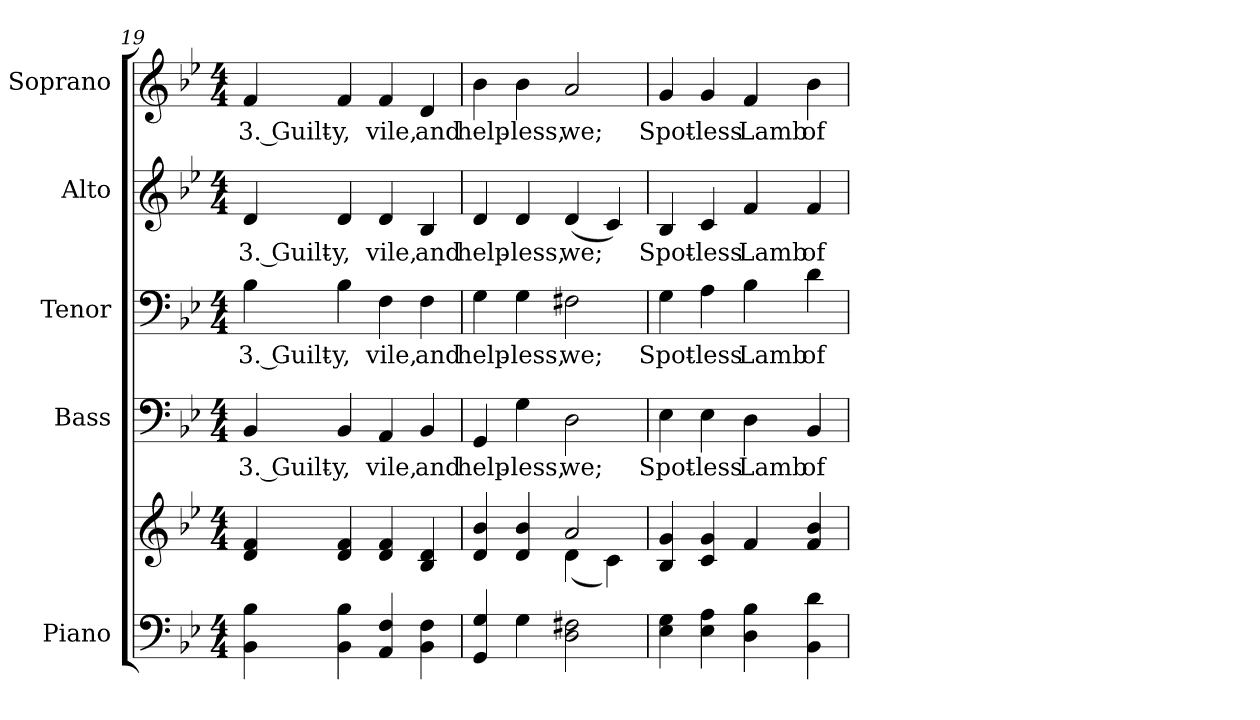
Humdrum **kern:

**kern	**kern	**kern	**text	**kern	**text	**kern	**text	**kern	**text
*part5	*part5	*part4	*part4	*part3	*part3	*part2	*part2	*part1	*part1
*staff6	*staff5	*staff4	*staff4	*staff3	*staff3	*staff2	*staff2	*staff1	*staff1
*I"Piano	*	*I"Bass	*	*I"Tenor	*	*I"Alto	*	*I"Soprano	*
*I'Pno.	*	*I'B.	*	*I'T.	*	*I'A.	*	*I'S.	*
*clefF4	*clefG2	*clefF4	*	*clefF4	*	*clefG2	*	*clefG2	*
*k[b-e-]	*k[b-e-]	*k[b-e-]	*	*k[b-e-]	*	*k[b-e-]	*	*k[b-e-]	*
*B-:	*B-:	*B-:	*	*B-:	*	*B-:	*	*B-:	*
*M4/4	*M4/4	*M4/4	*	*M4/4	*	*M4/4	*	*M4/4	*
=19	=19	=19	=19	=19	=19	=19	=19	=19	=19
!	!	!	!LO:LY:b:color=#000000	!	!	!	!	!	!
!	!	!	!	!	!LO:LY:b:color=#000000	!	!	!	!
!	!	!	!	!	!	!	!LO:LY:b:color=#000000	!	!
!	!	!	!	!	!	!	!	!	!LO:LY:b:color=#000000
4BB-i\ 4B-i	4di/ 4fi	4BB-i/	3. Guilt-	4B-i\	3. Guilt-	4di/	3. Guilt-	4fi/	3. Guilt-
!	!	!	!LO:LY:b:color=#000000	!	!	!	!	!	!
!	!	!	!	!	!LO:LY:b:color=#000000	!	!	!	!
!	!	!	!	!	!	!	!LO:LY:b:color=#000000	!	!
!	!	!	!	!	!	!	!	!	!LO:LY:b:color=#000000
4BB-i\ 4B-i	4di/ 4fi	4BB-i/	-y,	4B-i\	-y,	4di/	-y,	4fi/	-y,
!	!	!	!LO:LY:b:color=#000000	!	!	!	!	!	!
!	!	!	!	!	!LO:LY:b:color=#000000	!	!	!	!
!	!	!	!	!	!	!	!LO:LY:b:color=#000000	!	!
!	!	!	!	!	!	!	!	!	!LO:LY:b:color=#000000
4AAi/ 4Fi	4di/ 4fi	4AAi/	vile,	4Fi\	vile,	4di/	vile,	4fi/	vile,
!	!	!	!LO:LY:b:color=#000000	!	!	!	!	!	!
!	!	!	!	!	!LO:LY:b:color=#000000	!	!	!	!
!	!	!	!	!	!	!	!LO:LY:b:color=#000000	!	!
!	!	!	!	!	!	!	!	!	!LO:LY:b:color=#000000
4BB-i\ 4Fi	4B-i/ 4di	4BB-i/	and	4Fi\	and	4B-i/	and	4di/	and
=20	=20	=20	=20	=20	=20	=20	=20	=20	=20
*	*^	*	*	*	*	*	*	*	*
!	!	!	!	!LO:LY:b:color=#000000	!	!	!	!	!	!
!	!	!	!	!	!	!LO:LY:b:color=#000000	!	!	!	!
!	!	!	!	!	!	!	!	!LO:LY:b:color=#000000	!	!
!	!	!	!	!	!	!	!	!	!	!LO:LY:b:color=#000000
4GGi/ 4Gi	4di/ 4b-i	2ryy	4GGi/	help-	4Gi\	help-	4di/	help-	4b-i\	help-
!	!	!	!	!LO:LY:b:color=#000000	!	!	!	!	!	!
!	!	!	!	!	!	!LO:LY:b:color=#000000	!	!	!	!
!	!	!	!	!	!	!	!	!LO:LY:b:color=#000000	!	!
!	!	!	!	!	!	!	!	!	!	!LO:LY:b:color=#000000
4Gi\	4di/ 4b-i	.	4Gi\	-less,	4Gi\	-less,	4di/	-less,	4b-i\	-less,
!	!	!	!	!LO:LY:b:color=#000000	!	!	!	!	!	!
!	!	!	!	!	!	!LO:LY:b:color=#000000	!	!	!	!
!	!	!	!	!	!	!	!	!LO:LY:b:color=#000000	!	!
!	!	!	!	!	!	!	!	!	!	!LO:LY:b:color=#000000
2Di\ 2F#Xi	2ai/	(4di\	2Di\	we;	2F#Xi\	we;	(4di/	we;	2ai/	we;
.	.	4ci\)	.	.	.	.	4ci/)	.	.	.
*	*v	*v	*	*	*	*	*	*	*	*
!!LO:PB:g=z
=21	=21	=21	=21	=21	=21	=21	=21	=21	=21
*	*^	*	*	*	*	*	*	*	*
!	!	!	!	!LO:LY:b:color=#000000	!	!	!	!	!	!
*	*v	*v	*	*	*	*	*	*	*	*
*	*^	*	*	*	*	*	*	*	*
!	!	!	!	!	!	!LO:LY:b:color=#000000	!	!	!	!
*	*v	*v	*	*	*	*	*	*	*	*
*	*^	*	*	*	*	*	*	*	*
!	!	!	!	!	!	!	!	!LO:LY:b:color=#000000	!	!
*	*v	*v	*	*	*	*	*	*	*	*
*	*^	*	*	*	*	*	*	*	*
!	!	!	!	!	!	!	!	!	!	!LO:LY:b:color=#000000
*	*v	*v	*	*	*	*	*	*	*	*
4E-i\ 4Gi	4B-i/ 4gi	4E-i\	Spot-	4Gi\	Spot-	4B-i/	Spot-	4gi/	Spot-
!	!	!	!LO:LY:b:color=#000000	!	!	!	!	!	!
!	!	!	!	!	!LO:LY:b:color=#000000	!	!	!	!
!	!	!	!	!	!	!	!LO:LY:b:color=#000000	!	!
!	!	!	!	!	!	!	!	!	!LO:LY:b:color=#000000
4E-i\ 4Ai	4ci/ 4gi	4E-i\	-less	4Ai\	-less	4ci/	-less	4gi/	-less
!	!	!	!LO:LY:b:color=#000000	!	!	!	!	!	!
!	!	!	!	!	!LO:LY:b:color=#000000	!	!	!	!
!	!	!	!	!	!	!	!LO:LY:b:color=#000000	!	!
!	!	!	!	!	!	!	!	!	!LO:LY:b:color=#000000
4Di\ 4B-i	4fi/	4Di\	Lamb	4B-i\	Lamb	4fi/	Lamb	4fi/	Lamb
!	!	!	!LO:LY:b:color=#000000	!	!	!	!	!	!
!	!	!	!	!	!LO:LY:b:color=#000000	!	!	!	!
!	!	!	!	!	!	!	!LO:LY:b:color=#000000	!	!
!	!	!	!	!	!	!	!	!	!LO:LY:b:color=#000000
4BB-i\ 4di	4fi/ 4b-i	4BB-i/	of	4di\	of	4fi/	of	4b-i\	of
=	=	=	=	=	=	=	=	=	=
*-	*-	*-	*-	*-	*-	*-	*-	*-	*-
